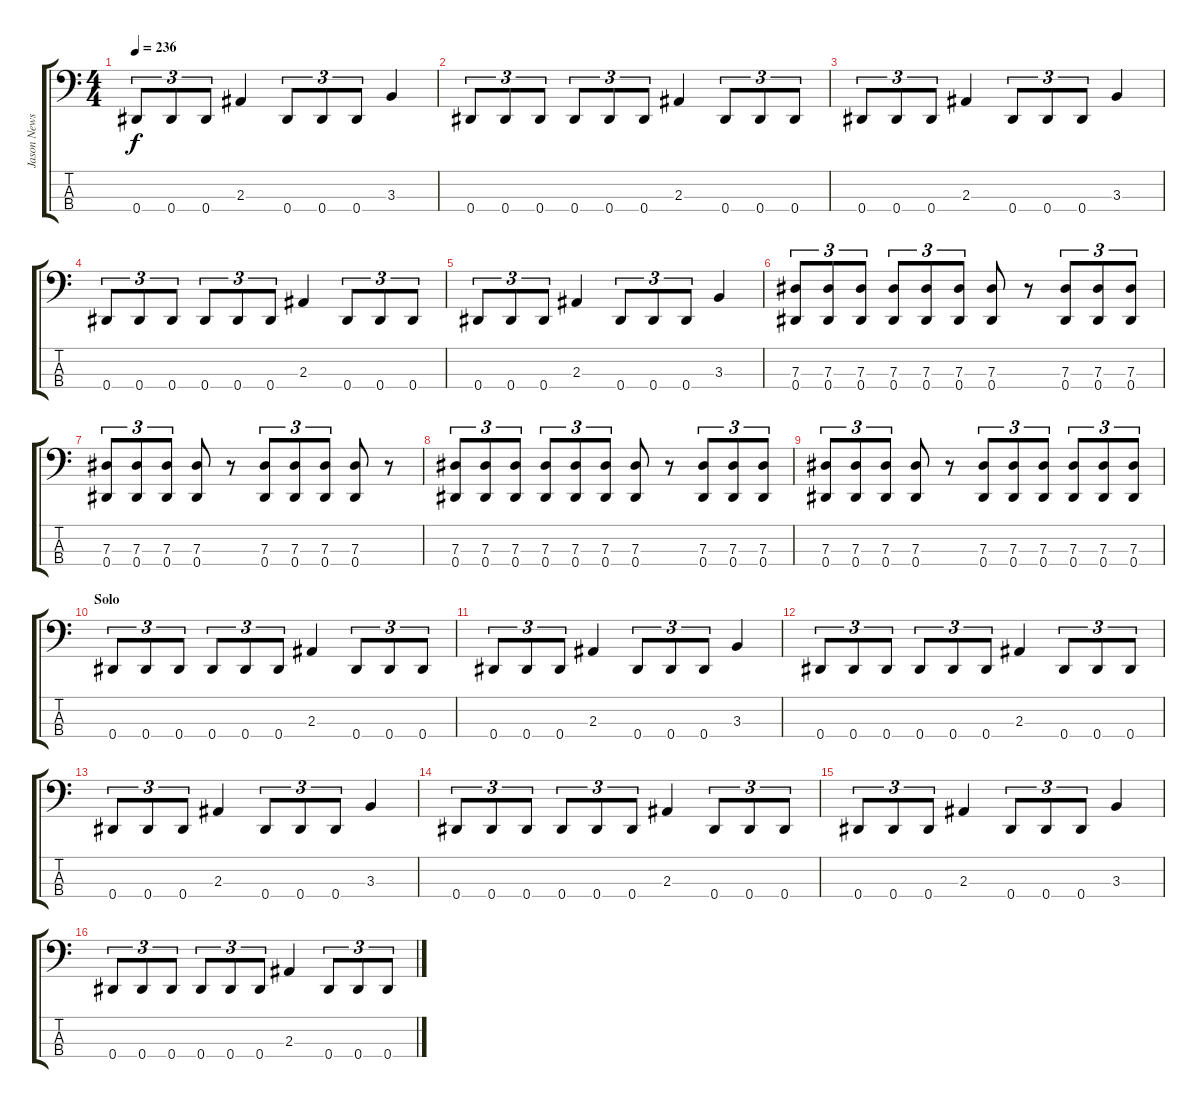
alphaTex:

\track ("Jason Newsted (Bass)" "Jason News") {instrument electricbasspick}
\staff {score tabs}
\tuning (Gb2 Db2 Ab1 Eb1) {hide}
\ts (4 4)
\tempo 236
\clef f4
\ks c
0.4.8{tu (3 2) dy f} 0.4.8{tu (3 2)} 0.4.8{tu (3 2)} 2.3.4 0.4.8{tu (3 2)} 0.4.8{tu (3 2)} 0.4.8{tu (3 2)} 3.3.4 |
0.4.8{tu (3 2)} 0.4.8{tu (3 2)} 0.4.8{tu (3 2)} 0.4.8{tu (3 2)} 0.4.8{tu (3 2)} 0.4.8{tu (3 2)} 2.3.4 0.4.8{tu (3 2)} 0.4.8{tu (3 2)} 0.4.8{tu (3 2)} |
0.4.8{tu (3 2)} 0.4.8{tu (3 2)} 0.4.8{tu (3 2)} 2.3.4 0.4.8{tu (3 2)} 0.4.8{tu (3 2)} 0.4.8{tu (3 2)} 3.3.4 |
0.4.8{tu (3 2)} 0.4.8{tu (3 2)} 0.4.8{tu (3 2)} 0.4.8{tu (3 2)} 0.4.8{tu (3 2)} 0.4.8{tu (3 2)} 2.3.4 0.4.8{tu (3 2)} 0.4.8{tu (3 2)} 0.4.8{tu (3 2)} |
0.4.8{tu (3 2)} 0.4.8{tu (3 2)} 0.4.8{tu (3 2)} 2.3.4 0.4.8{tu (3 2)} 0.4.8{tu (3 2)} 0.4.8{tu (3 2)} 3.3.4 |
(7.3 0.4).8{tu (3 2)} (7.3 0.4).8{tu (3 2)} (7.3 0.4).8{tu (3 2)} (7.3 0.4).8{tu (3 2)} (7.3 0.4).8{tu (3 2)} (7.3 0.4).8{tu (3 2)} (7.3 0.4).8 r.8 (7.3 0.4).8{tu (3 2)} (7.3 0.4).8{tu (3 2)} (7.3 0.4).8{tu (3 2)} |
(7.3 0.4).8{tu (3 2)} (7.3 0.4).8{tu (3 2)} (7.3 0.4).8{tu (3 2)} (7.3 0.4).8 r.8 (7.3 0.4).8{tu (3 2)} (7.3 0.4).8{tu (3 2)} (7.3 0.4).8{tu (3 2)} (7.3 0.4).8 r.8 |
(7.3 0.4).8{tu (3 2)} (7.3 0.4).8{tu (3 2)} (7.3 0.4).8{tu (3 2)} (7.3 0.4).8{tu (3 2)} (7.3 0.4).8{tu (3 2)} (7.3 0.4).8{tu (3 2)} (7.3 0.4).8 r.8 (7.3 0.4).8{tu (3 2)} (7.3 0.4).8{tu (3 2)} (7.3 0.4).8{tu (3 2)} |
(7.3 0.4).8{tu (3 2)} (7.3 0.4).8{tu (3 2)} (7.3 0.4).8{tu (3 2)} (7.3 0.4).8 r.8 (7.3 0.4).8{tu (3 2)} (7.3 0.4).8{tu (3 2)} (7.3 0.4).8{tu (3 2)} (7.3 0.4).8{tu (3 2)} (7.3 0.4).8{tu (3 2)} (7.3 0.4).8{tu (3 2)} |
\section ("" "Solo")
0.4.8{tu (3 2)} 0.4.8{tu (3 2)} 0.4.8{tu (3 2)} 0.4.8{tu (3 2)} 0.4.8{tu (3 2)} 0.4.8{tu (3 2)} 2.3.4 0.4.8{tu (3 2)} 0.4.8{tu (3 2)} 0.4.8{tu (3 2)} |
0.4.8{tu (3 2)} 0.4.8{tu (3 2)} 0.4.8{tu (3 2)} 2.3.4 0.4.8{tu (3 2)} 0.4.8{tu (3 2)} 0.4.8{tu (3 2)} 3.3.4 |
0.4.8{tu (3 2)} 0.4.8{tu (3 2)} 0.4.8{tu (3 2)} 0.4.8{tu (3 2)} 0.4.8{tu (3 2)} 0.4.8{tu (3 2)} 2.3.4 0.4.8{tu (3 2)} 0.4.8{tu (3 2)} 0.4.8{tu (3 2)} |
0.4.8{tu (3 2)} 0.4.8{tu (3 2)} 0.4.8{tu (3 2)} 2.3.4 0.4.8{tu (3 2)} 0.4.8{tu (3 2)} 0.4.8{tu (3 2)} 3.3.4 |
0.4.8{tu (3 2)} 0.4.8{tu (3 2)} 0.4.8{tu (3 2)} 0.4.8{tu (3 2)} 0.4.8{tu (3 2)} 0.4.8{tu (3 2)} 2.3.4 0.4.8{tu (3 2)} 0.4.8{tu (3 2)} 0.4.8{tu (3 2)} |
0.4.8{tu (3 2)} 0.4.8{tu (3 2)} 0.4.8{tu (3 2)} 2.3.4 0.4.8{tu (3 2)} 0.4.8{tu (3 2)} 0.4.8{tu (3 2)} 3.3.4 |
0.4.8{tu (3 2)} 0.4.8{tu (3 2)} 0.4.8{tu (3 2)} 0.4.8{tu (3 2)} 0.4.8{tu (3 2)} 0.4.8{tu (3 2)} 2.3.4 0.4.8{tu (3 2)} 0.4.8{tu (3 2)} 0.4.8{tu (3 2)}
